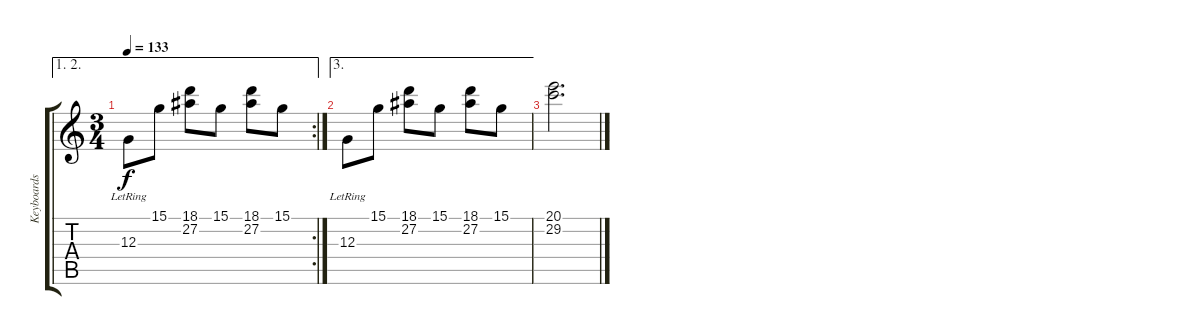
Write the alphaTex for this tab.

\track ("Keyboards" "Keyboards") {instrument acousticgrandpiano}
\staff {score tabs}
\tuning (E4 B3 G3 D3 A2 E2) {hide}
\ae (1 2)
\rc 2
\ts (3 4)
\tempo 133
\clef g2
\ks c
12.3{lr}.8{dy f} 15.1.8 (18.1 27.2).8 15.1.8 (18.1 27.2).8 15.1.8 |
\ae 3
12.3{lr}.8 15.1.8 (18.1 27.2).8 15.1.8 (18.1 27.2).8 15.1.8 |
(20.1 29.2).2{d}
